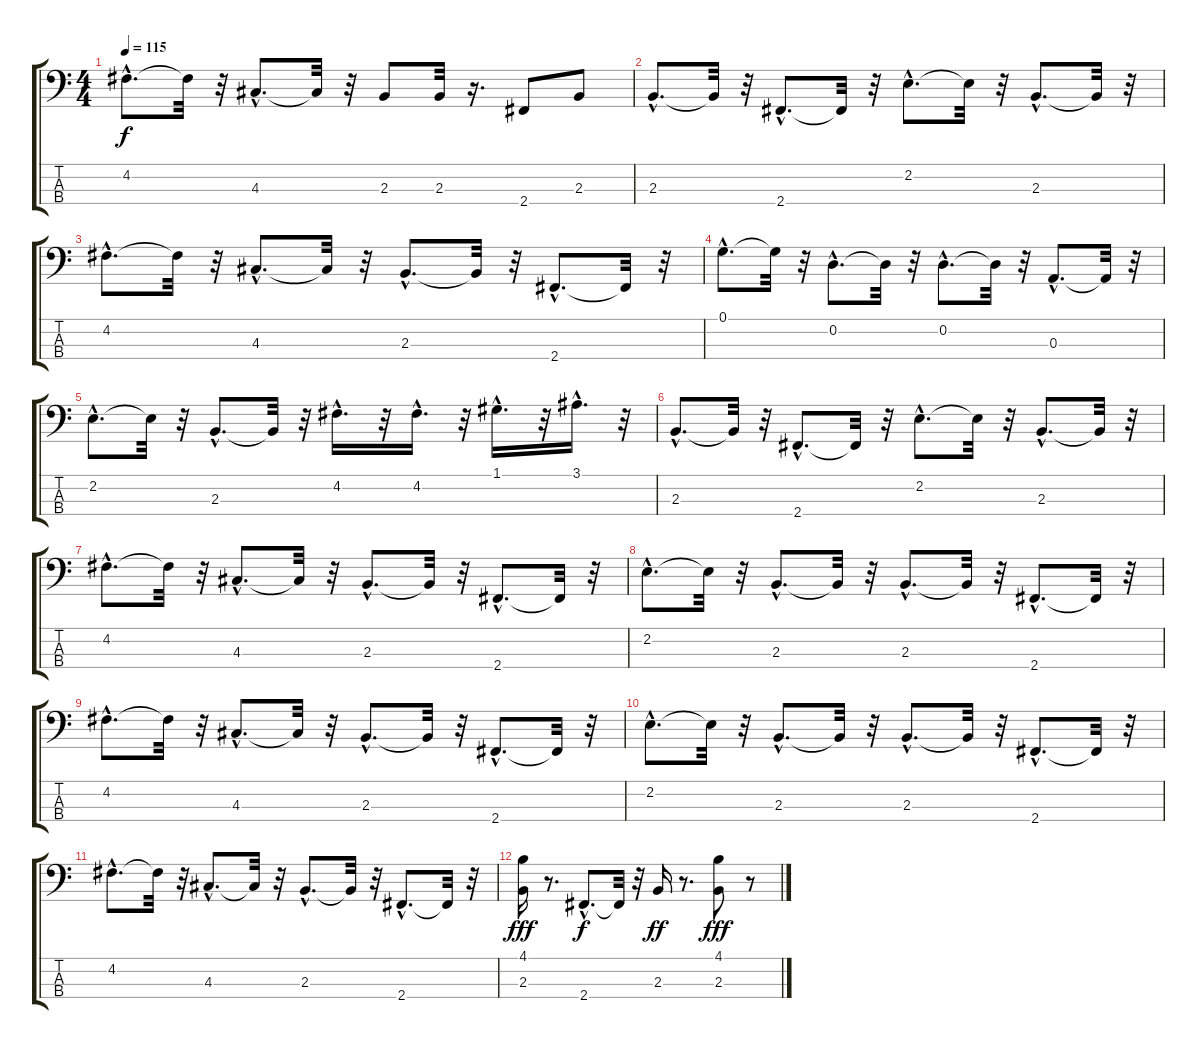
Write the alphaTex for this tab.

\track "" {instrument electricbassfinger}
\staff {score tabs}
\tuning (G2 D2 A1 E1) {hide}
\ts (4 4)
\tempo 115
\clef f4
\ks c
4.2{hac}.8{d dy f} 4.2{t}.32 r.32 4.3{hac}.8{d} 4.3{t}.32 r.32 2.3.8 2.3.32 r.16{d} 2.4.8 2.3.8 |
2.3{hac}.8{d} 2.3{t}.32 r.32 2.4{hac}.8{d} 2.4{t}.32 r.32 2.2{hac}.8{d} 2.2{t}.32 r.32 2.3{hac}.8{d} 2.3{t}.32 r.32 |
4.2{hac}.8{d} 4.2{t}.32 r.32 4.3{hac}.8{d} 4.3{t}.32 r.32 2.3{hac}.8{d} 2.3{t}.32 r.32 2.4{hac}.8{d} 2.4{t}.32 r.32 |
0.1{hac}.8{d} 0.1{t}.32 r.32 0.2{hac}.8{d} 0.2{t}.32 r.32 0.2{hac}.8{d} 0.2{t}.32 r.32 0.3{hac}.8{d} 0.3{t}.32 r.32 |
2.2{hac}.8{d} 2.2{t}.32 r.32 2.3{hac}.8{d} 2.3{t}.32 r.32 4.2{hac}.16{d} r.32 4.2{hac}.16{d} r.32 1.1{hac}.16{d} r.32 3.1{hac}.16{d} r.32 |
2.3{hac}.8{d} 2.3{t}.32 r.32 2.4{hac}.8{d} 2.4{t}.32 r.32 2.2{hac}.8{d} 2.2{t}.32 r.32 2.3{hac}.8{d} 2.3{t}.32 r.32 |
4.2{hac}.8{d} 4.2{t}.32 r.32 4.3{hac}.8{d} 4.3{t}.32 r.32 2.3{hac}.8{d} 2.3{t}.32 r.32 2.4{hac}.8{d} 2.4{t}.32 r.32 |
2.2{hac}.8{d} 2.2{t}.32 r.32 2.3{hac}.8{d} 2.3{t}.32 r.32 2.3{hac}.8{d} 2.3{t}.32 r.32 2.4{hac}.8{d} 2.4{t}.32 r.32 |
4.2{hac}.8{d} 4.2{t}.32 r.32 4.3{hac}.8{d} 4.3{t}.32 r.32 2.3{hac}.8{d} 2.3{t}.32 r.32 2.4{hac}.8{d} 2.4{t}.32 r.32 |
2.2{hac}.8{d} 2.2{t}.32 r.32 2.3{hac}.8{d} 2.3{t}.32 r.32 2.3{hac}.8{d} 2.3{t}.32 r.32 2.4{hac}.8{d} 2.4{t}.32 r.32 |
4.2{hac}.8{d} 4.2{t}.32 r.32 4.3{hac}.8{d} 4.3{t}.32 r.32 2.3{hac}.8{d} 2.3{t}.32 r.32 2.4{hac}.8{d} 2.4{t}.32 r.32 |
(4.1 2.3).16{dy fff} r.8{d} 2.4{hac}.8{d dy f} 2.4{t}.32 r.32 2.3.16{dy ff} r.8{d} (4.1 2.3).8{dy fff} r.8
